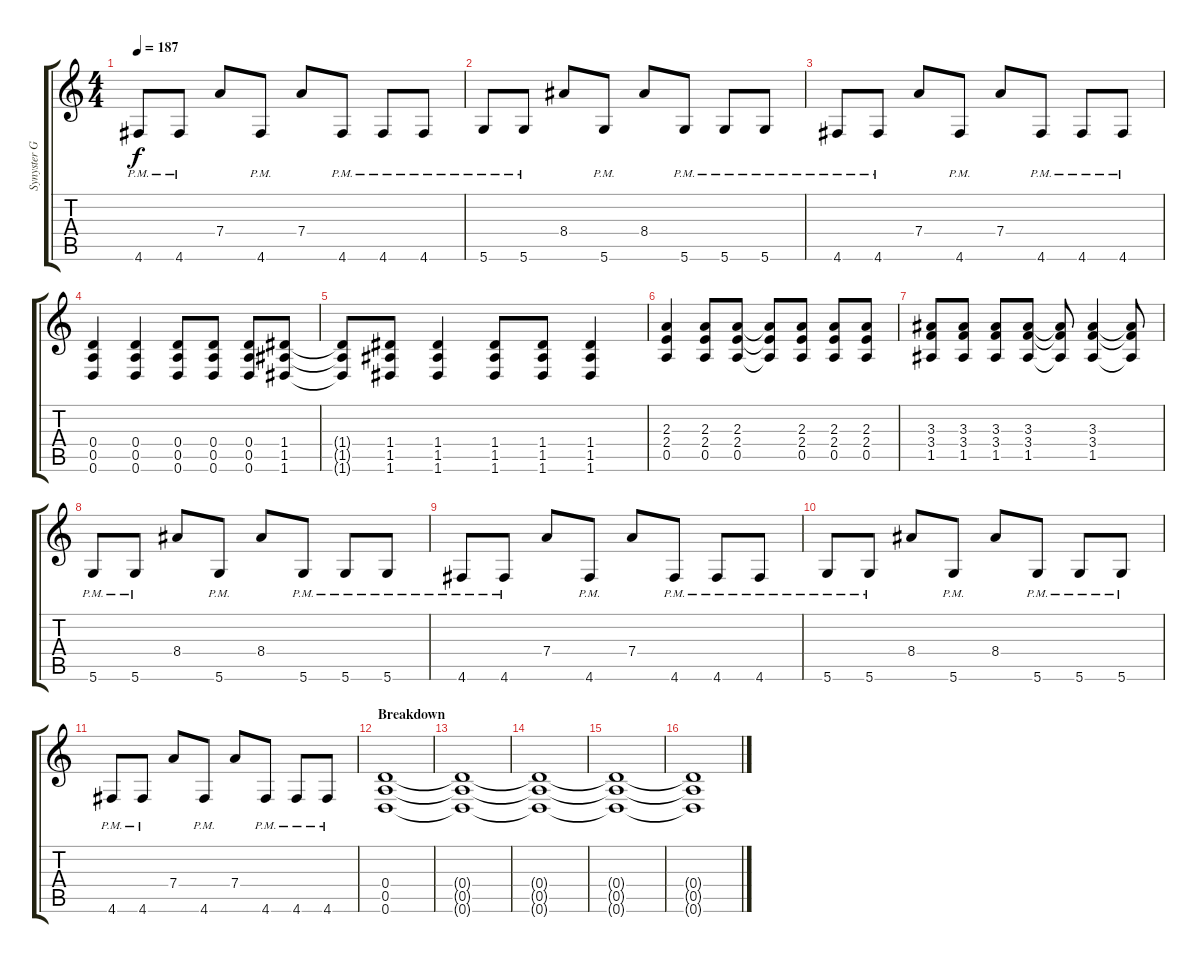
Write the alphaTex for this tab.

\track ("Synyster Gates (Dist. Rhythm)" "Synyster G") {instrument distortionguitar}
\staff {score tabs}
\tuning (E4 B3 G3 D3 A2 D2) {hide}
\ts (4 4)
\tempo 187
\clef g2
\ks c
4.6{pm}.8{dy f} 4.6{pm}.8 7.4.8 4.6{pm}.8 7.4.8 4.6{pm}.8 4.6{pm}.8 4.6{pm}.8 |
5.6{pm}.8 5.6{pm}.8 8.4.8 5.6{pm}.8 8.4.8 5.6{pm}.8 5.6{pm}.8 5.6{pm}.8 |
4.6{pm}.8 4.6{pm}.8 7.4.8 4.6{pm}.8 7.4.8 4.6{pm}.8 4.6{pm}.8 4.6{pm}.8 |
(0.4 0.5 0.6).4 (0.4 0.5 0.6).4 (0.4 0.5 0.6).8 (0.4 0.5 0.6).8 (0.4 0.5 0.6).8 (1.4 1.5 1.6).8 |
(1.4{t} 1.5{t} 1.6{t}).8 (1.4 1.5 1.6).8 (1.4 1.5 1.6).4 (1.4 1.5 1.6).8 (1.4 1.5 1.6).8 (1.4 1.5 1.6).4 |
(2.3 2.4 0.5).4 (2.3 2.4 0.5).8 (2.3 2.4 0.5).8 (2.3{t} 2.4{t} 0.5{t}).8 (2.3 2.4 0.5).8 (2.3 2.4 0.5).8 (2.3 2.4 0.5).8 |
(3.3 3.4 1.5).8 (3.3 3.4 1.5).8 (3.3 3.4 1.5).8 (3.3 3.4 1.5).8 (3.3{t} 3.4{t} 1.5{t}).8 (3.3 3.4 1.5).4 (3.3{t} 3.4{t} 1.5{t}).8 |
5.6{pm}.8 5.6{pm}.8 8.4.8 5.6{pm}.8 8.4.8 5.6{pm}.8 5.6{pm}.8 5.6{pm}.8 |
4.6{pm}.8 4.6{pm}.8 7.4.8 4.6{pm}.8 7.4.8 4.6{pm}.8 4.6{pm}.8 4.6{pm}.8 |
5.6{pm}.8 5.6{pm}.8 8.4.8 5.6{pm}.8 8.4.8 5.6{pm}.8 5.6{pm}.8 5.6{pm}.8 |
4.6{pm}.8 4.6{pm}.8 7.4.8 4.6{pm}.8 7.4.8 4.6{pm}.8 4.6{pm}.8 4.6{pm}.8 |
\section ("" "Breakdown")
(0.4 0.5 0.6).1 |
(0.4{t} 0.5{t} 0.6{t}).1 |
(0.4{t} 0.5{t} 0.6{t}).1 |
(0.4{t} 0.5{t} 0.6{t}).1 |
(0.4{t} 0.5{t} 0.6{t}).1
